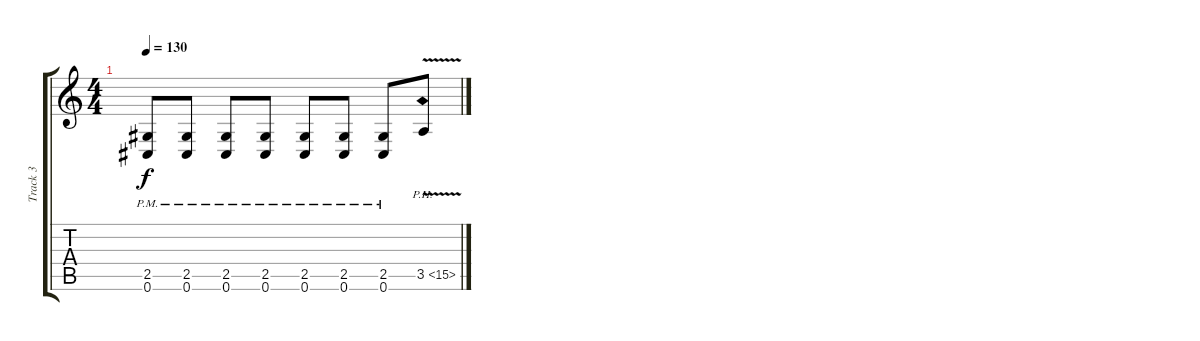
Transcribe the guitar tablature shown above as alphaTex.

\track ("Track 3" "Track 3") {instrument distortionguitar}
\staff {score tabs}
\tuning (Db4 Ab3 E3 B2 Gb2 Db2) {hide}
\ts (4 4)
\tempo 130
\clef g2
\ks c
(2.5{pm} 0.6{pm}).8{dy f} (2.5{pm} 0.6{pm}).8 (2.5{pm} 0.6{pm}).8 (2.5{pm} 0.6{pm}).8 (2.5{pm} 0.6{pm}).8 (2.5{pm} 0.6{pm}).8 (2.5{pm} 0.6{pm}).8 3.5{ph 12 v}.8
